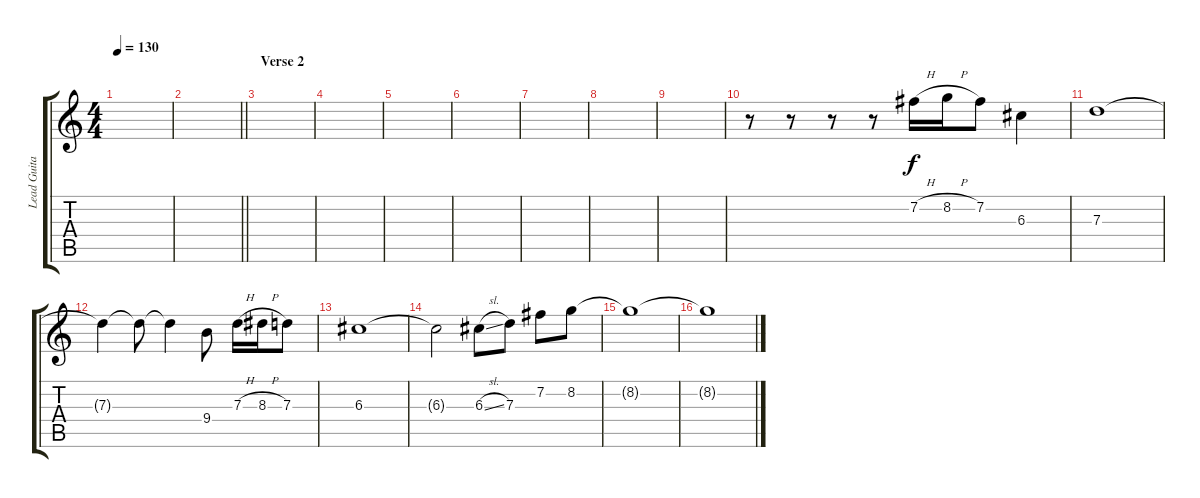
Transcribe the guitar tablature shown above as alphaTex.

\track ("Lead Guitar" "Lead Guita") {instrument electricguitarjazz}
\staff {score tabs}
\tuning (E4 B3 G3 D3 A2 E2) {hide}
\ts (4 4)
\tempo 130
\clef g2
\ks c
|
\barLineRight lightlight
|
\section ("" "Verse 2")
|
|
|
|
|
|
|
r.8{volume 10} r.8 r.8 r.8 7.2{h}.16 8.2{h}.16 7.2.8 6.3.4 |
7.3.1 |
7.3{t}.4 7.3{t}.8 7.3{t}.4 9.4.8 7.3{h}.16 8.3{h}.16 7.3.8 |
6.3.1 |
6.3{t}.2 6.3{sl}.8 7.3.8 7.2.8 8.2.8 |
8.2{t}.1 |
8.2{t}.1
